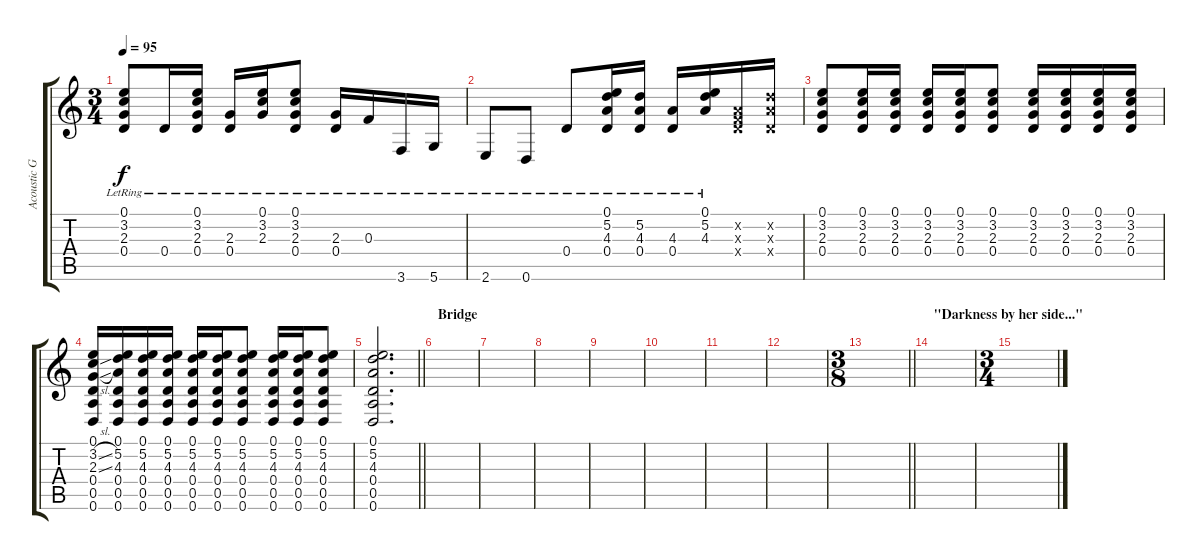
\track ("Acoustic Guitar" "Acoustic G") {instrument acousticguitarsteel}
\staff {score tabs}
\tuning (E4 A3 F3 D3 A2 D2) {hide}
\ts (3 4)
\tempo 95
\clef g2
\ks c
(0.1{lr} 3.2{lr} 2.3{lr} 0.4{lr}).8{dy f} 0.4{lr}.16 (0.1{lr} 3.2{lr} 2.3{lr} 0.4{lr}).16 (2.3{lr} 0.4{lr}).16 (0.1{lr} 3.2{lr} 2.3{lr}).16 (0.1{lr} 3.2{lr} 2.3{lr} 0.4{lr}).8 (2.3{lr} 0.4{lr}).16 0.3{lr}.16 3.6{lr}.16 5.6{lr}.16 |
2.6{lr}.8 0.6{lr}.8 0.4{lr}.8 (0.1{lr} 5.2{lr} 4.3{lr} 0.4{lr}).16 (5.2{lr} 4.3{lr} 0.4{lr}).16 (4.3{lr} 0.4{lr}).16 (0.1{lr} 5.2{lr} 4.3{lr}).16 (0.2{x} 0.3{x} 0.4{x}).16 (5.2{x} 4.3{x} 0.4{x}).16 |
(0.1 3.2 2.3 0.4).8 (0.1 3.2 2.3 0.4).16 (0.1 3.2 2.3 0.4).16 (0.1 3.2 2.3 0.4).16 (0.1 3.2 2.3 0.4).16 (0.1 3.2 2.3 0.4).8 (0.1 3.2 2.3 0.4).16 (0.1 3.2 2.3 0.4).16 (0.1 3.2 2.3 0.4).16 (0.1 3.2 2.3 0.4).16 |
(0.1 3.2{sl} 2.3{sl} 0.4 0.5 0.6).16 (0.1 5.2 4.3 0.4 0.5 0.6).16 (0.1 5.2 4.3 0.4 0.5 0.6).16 (0.1 5.2 4.3 0.4 0.5 0.6).16 (0.1 5.2 4.3 0.4 0.5 0.6).16 (0.1 5.2 4.3 0.4 0.5 0.6).16 (0.1 5.2 4.3 0.4 0.5 0.6).8 (0.1 5.2 4.3 0.4 0.5 0.6).16 (0.1 5.2 4.3 0.4 0.5 0.6).16 (0.1 5.2 4.3 0.4 0.5 0.6).8 |
\barLineRight lightlight
(0.1 5.2 4.3 0.4 0.5 0.6).2{d} |
\section ("" "Bridge")
|
|
|
|
|
|
|
\ts (3 8)
\barLineRight lightlight
|
\section ("" "\"Darkness by her side...\"")
|
\ts (3 4)
